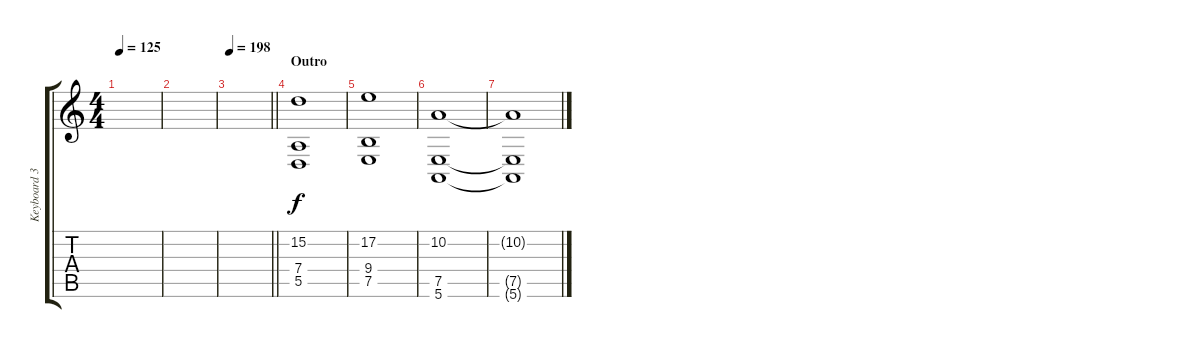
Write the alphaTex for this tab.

\track ("Keyboard 3" "Keyboard 3") {instrument lead2sawtooth}
\staff {score tabs}
\tuning (E4 B3 G3 D3 A2 E2) {hide}
\ts (4 4)
\tempo 125
\clef g2
\ks c
|
|
\tempo 198
\barLineRight lightlight
|
\section ("" "Outro")
(15.2 7.4 5.5).1 |
(17.2 9.4 7.5).1 |
(10.2 7.5 5.6).1 |
(10.2{t} 7.5{t} 5.6{t}).1
